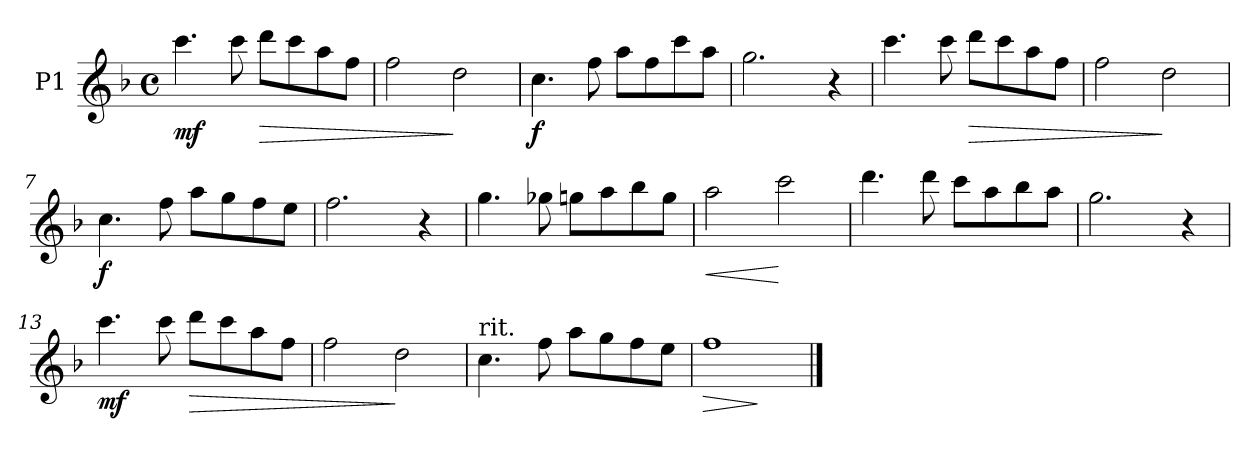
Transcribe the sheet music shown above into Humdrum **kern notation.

**kern	**dynam
*part1	*part1
*staff1	*staff1
*I"P1	*
!!LO:PB:g=z
*clefG2	*
*k[b-]	*
*F:	*
*M4/4	*
*met(c)	*
*MM76	*
=1	=1
4.ccci\	mf
8ccci\	.
!	!LO:HP:b
8dddi\L	>
8ccci\	.
8aai\	.
8ffi\J	.
=2	=2
2ffi\	.
2ddi\	]
=3	=3
4.cci\	f
8ffi\	.
8aai\L	.
8ffi\	.
8ccci\	.
8aai\J	.
=4	=4
2.ggi\	.
4r	.
!!LO:LB:g=z
=5	=5
4.ccci\	.
8ccci\	.
!	!LO:HP:b
8dddi\L	>
8ccci\	.
8aai\	.
8ffi\J	.
=6	=6
2ffi\	.
2ddi\	]
=7	=7
4.cci\	f
8ffi\	.
8aai\L	.
8ggi\	.
8ffi\	.
8eei\J	.
=8	=8
2.ffi\	.
4r	.
=9	=9
4.ggi\	.
8gg-Xi\	.
8ggni\L	.
8aai\	.
8bb-i\	.
8ggi\J	.
=10	=10
!	!LO:HP:b
2aai\	<
2ccci\	[
!!LO:LB:g=z
=11	=11
4.dddi\	.
8dddi\	.
8ccci\L	.
8aai\	.
8bb-i\	.
8aai\J	.
=12	=12
2.ggi\	.
4r	.
=13	=13
4.ccci\	mf
8ccci\	.
!	!LO:HP:b
8dddi\L	>
8ccci\	.
8aai\	.
8ffi\J	.
=14	=14
2ffi\	.
2ddi\	]
=15	=15
!LO:TX:t=rit.	!
4.cci\	.
8ffi\	.
8aai\L	.
8ggi\	.
8ffi\	.
8eei\J	.
=16	=16
!	!LO:HP:b
1ffi	>
.	]
==	==
*-	*-
